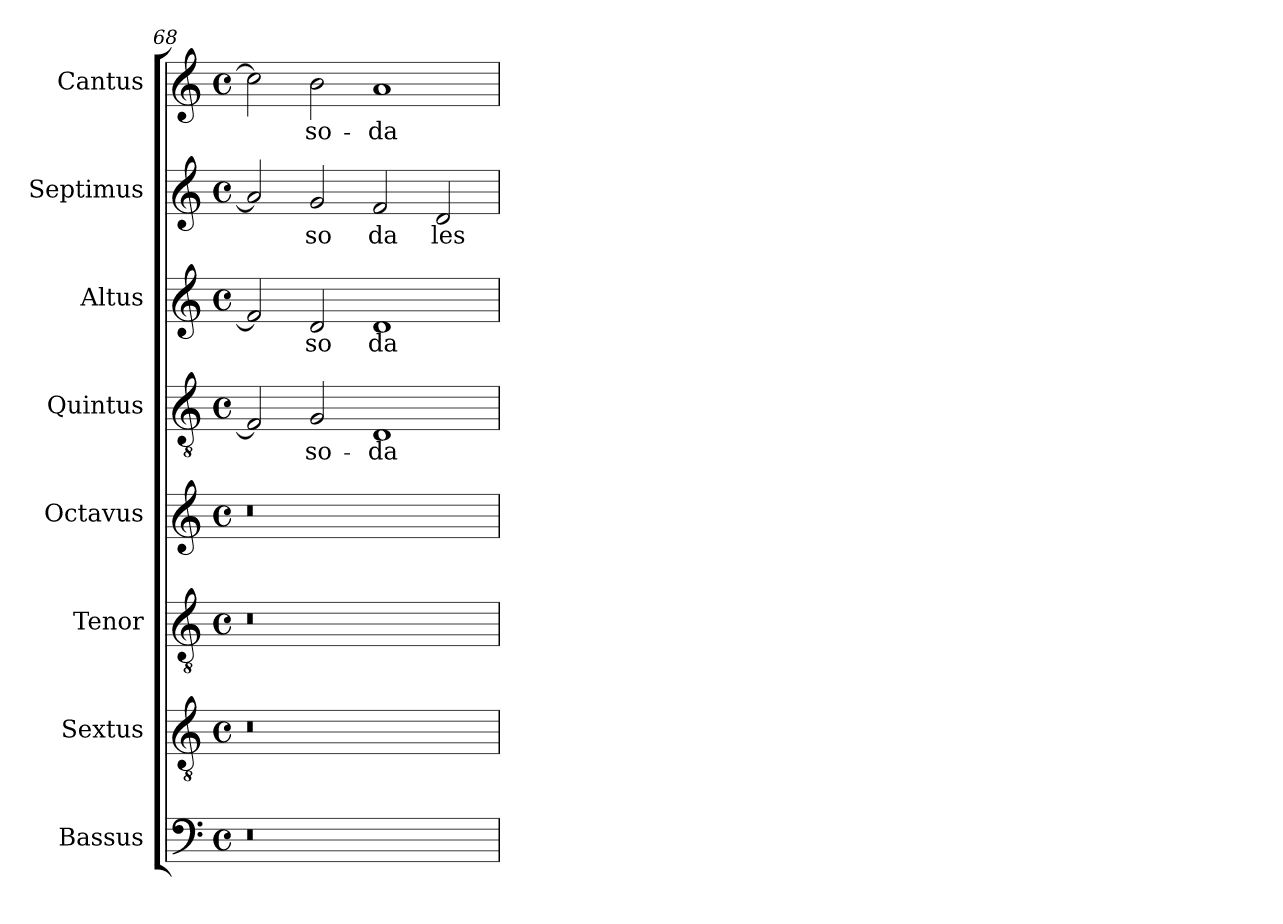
**kern	**kern	**kern	**kern	**kern	**text	**kern	**text	**kern	**text	**kern	**text
*part8	*part7	*part6	*part5	*part4	*part4	*part3	*part3	*part2	*part2	*part1	*part1
*staff8	*staff7	*staff6	*staff5	*staff4	*staff4	*staff3	*staff3	*staff2	*staff2	*staff1	*staff1
*I"Bassus	*I"Sextus	*I"Tenor	*I"Octavus	*I"Quintus	*	*I"Altus	*	*I"Septimus	*	*I"Cantus	*
*clefF4	*clefGv2	*clefGv2	*clefG2	*clefGv2	*	*clefG2	*	*clefG2	*	*clefG2	*
*	*	*	*	*	*	*	*	*k[]	*	*	*
*	*	*	*	*	*	*	*	*C:	*	*	*
*M4/4	*M4/4	*M4/4	*M4/4	*M4/4	*	*M4/4	*	*M4/4	*	*M4/4	*
*met(c)	*met(c)	*met(c)	*met(c)	*met(c)	*	*met(c)	*	*met(c)	*	*met(c)	*
=68	=68	=68	=68	=68	=68	=68	=68	=68	=68	=68	=68
0r	0r	0r	0r	2F/]	.	2f/]	.	2a/]	.	2cc\]	.
!	!	!	!	!	!LO:LY:b:cj	!	!LO:LY:b:cj	!	!LO:LY:b:cj	!	!LO:LY:b:cj
.	.	.	.	2G/	so-	2d/	so	2g/	so	2b\	so-
!	!	!	!	!	!LO:LY:b:cj	!	!LO:LY:b:cj	!	!LO:LY:b:cj	!	!LO:LY:b:cj
.	.	.	.	1D	-da-	1d	da	2f/	da	1a	-da-
!	!	!	!	!	!	!	!	!	!LO:LY:b:cj	!	!
.	.	.	.	.	.	.	.	2d/	les	.	.
=	=	=	=	=	=	=	=	=	=	=	=
*-	*-	*-	*-	*-	*-	*-	*-	*-	*-	*-	*-
